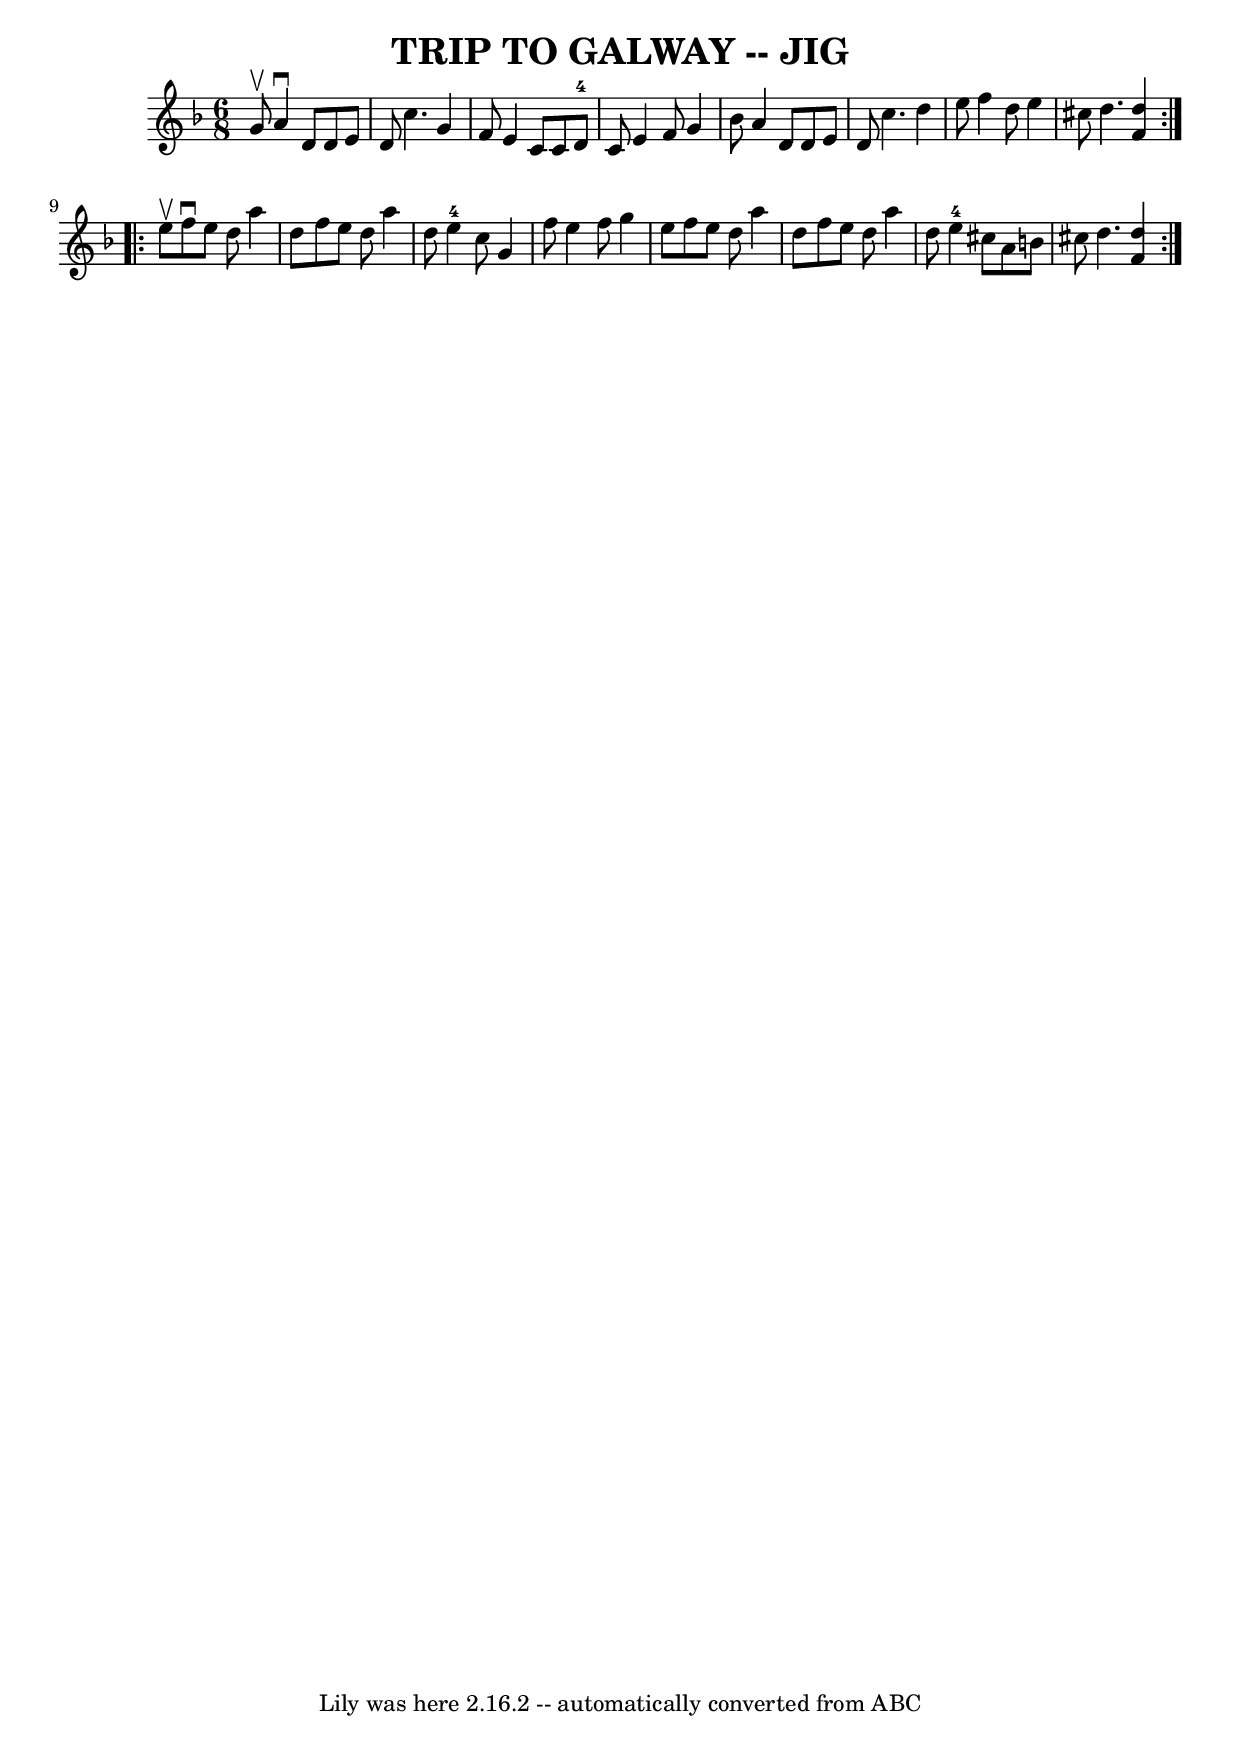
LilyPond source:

\version "2.7.40"
\include "Mammoth.ily"
\header {
	book = "Ryan's Mammoth Collection of Fiddle Tunes"
	crossRefNumber = "1"
	footnotes = ""
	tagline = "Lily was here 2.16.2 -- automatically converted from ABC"
	title = "TRIP TO GALWAY -- JIG"
}
voicedefault =  {
\set Score.defaultBarType = "empty"

\repeat volta 2 {
\time 6/8 \key d \minor g'8^\upbow       |
 a'4^\downbow d'8    
d'8 e'8 d'8    |
 c''4. g'4 f'8    |
 e'4 c'8    
c'8 d'8-4 c'8    |
 e'4 f'8 g'4 bes'8        |
  
 a'4 d'8 d'8 e'8 d'8    |
 c''4. d''4 e''8    
|
 f''4 d''8 e''4 cis''8    |
 d''4.  << d''4 f'4 
  >>   }     \repeat volta 2 { e''8^\upbow       |
 f''8^\downbow   
e''8 d''8 a''4 d''8    |
 f''8 e''8 d''8 a''4 d''8 
   |
 e''4-4 c''8 g'4 f''8    |
 e''4 f''8    
g''4 e''8        |
 f''8 e''8 d''8 a''4 d''8    |
 
 f''8 e''8 d''8 a''4 d''8    |
 e''4-4 cis''8    
a'8 b'8 cis''!8    |
 d''4.  << d''4 f'4   >>   }   
}

\score{
    <<

	\context Staff="default"
	{
	    \voicedefault 
	}

    >>
	\layout {
	}
	\midi {}
}
